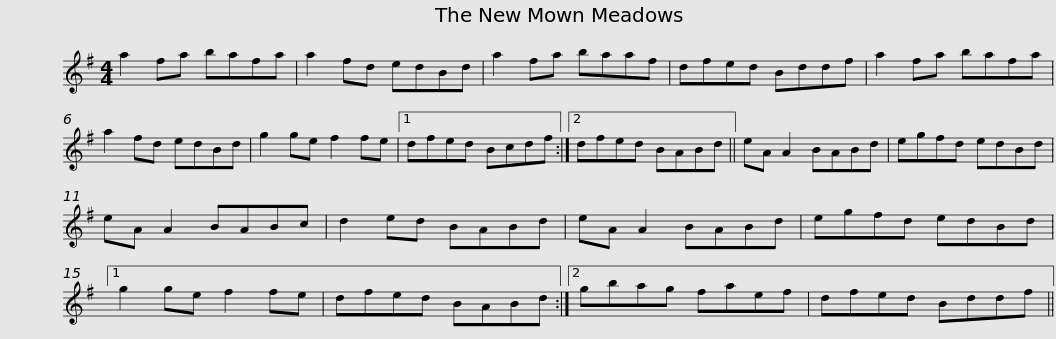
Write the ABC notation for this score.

X:1
L:1/8
M:4/4
I:linebreak $
K:G
V:1 treble
V:1
 a2 fa bafa | a2 fd edBd | a2 fa baaf | dfed Bddf | a2 fa bafa |$ %5
 a2 fd edBd | g2 ge f2 fe |1 dfed Bcdf :|2 dfed BABd || eA A2 BABd | %10
 egfd edBd |$ eA A2 BABc | d2 ed BABd | eA A2 BABd | egfd edBd |1 %15
 g2 ge f2 fe | dfed BABd :|2$ gbag faef | dfed Bddf || %19
